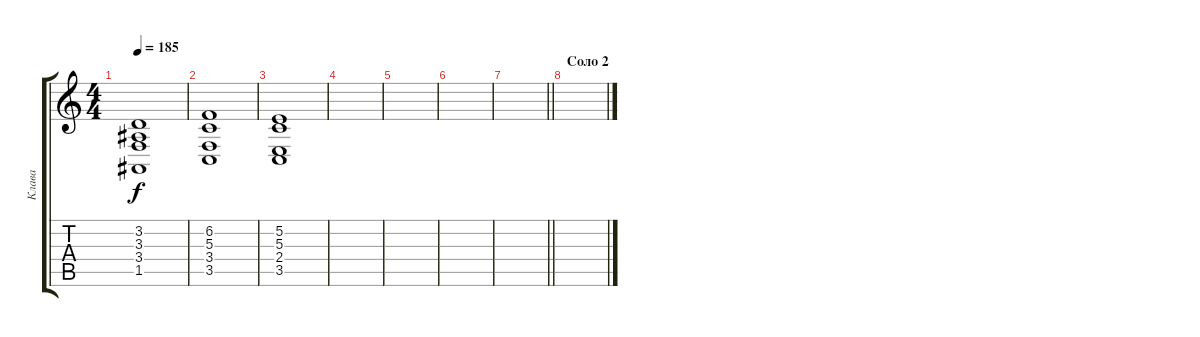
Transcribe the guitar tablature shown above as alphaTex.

\track ("Клава" "Клава") {instrument stringensemble1}
\staff {score tabs}
\tuning (E4 B3 G3 D3 A2 E2) {hide}
\ts (4 4)
\tempo 185
\clef g2
\ks c
(3.2 3.3 3.4 1.5).1{dy f} |
(6.2 5.3 3.4 3.5).1 |
(5.2 5.3 2.4 3.5).1 |
|
|
|
\barLineRight lightlight
|
\section ("" "Соло 2")
